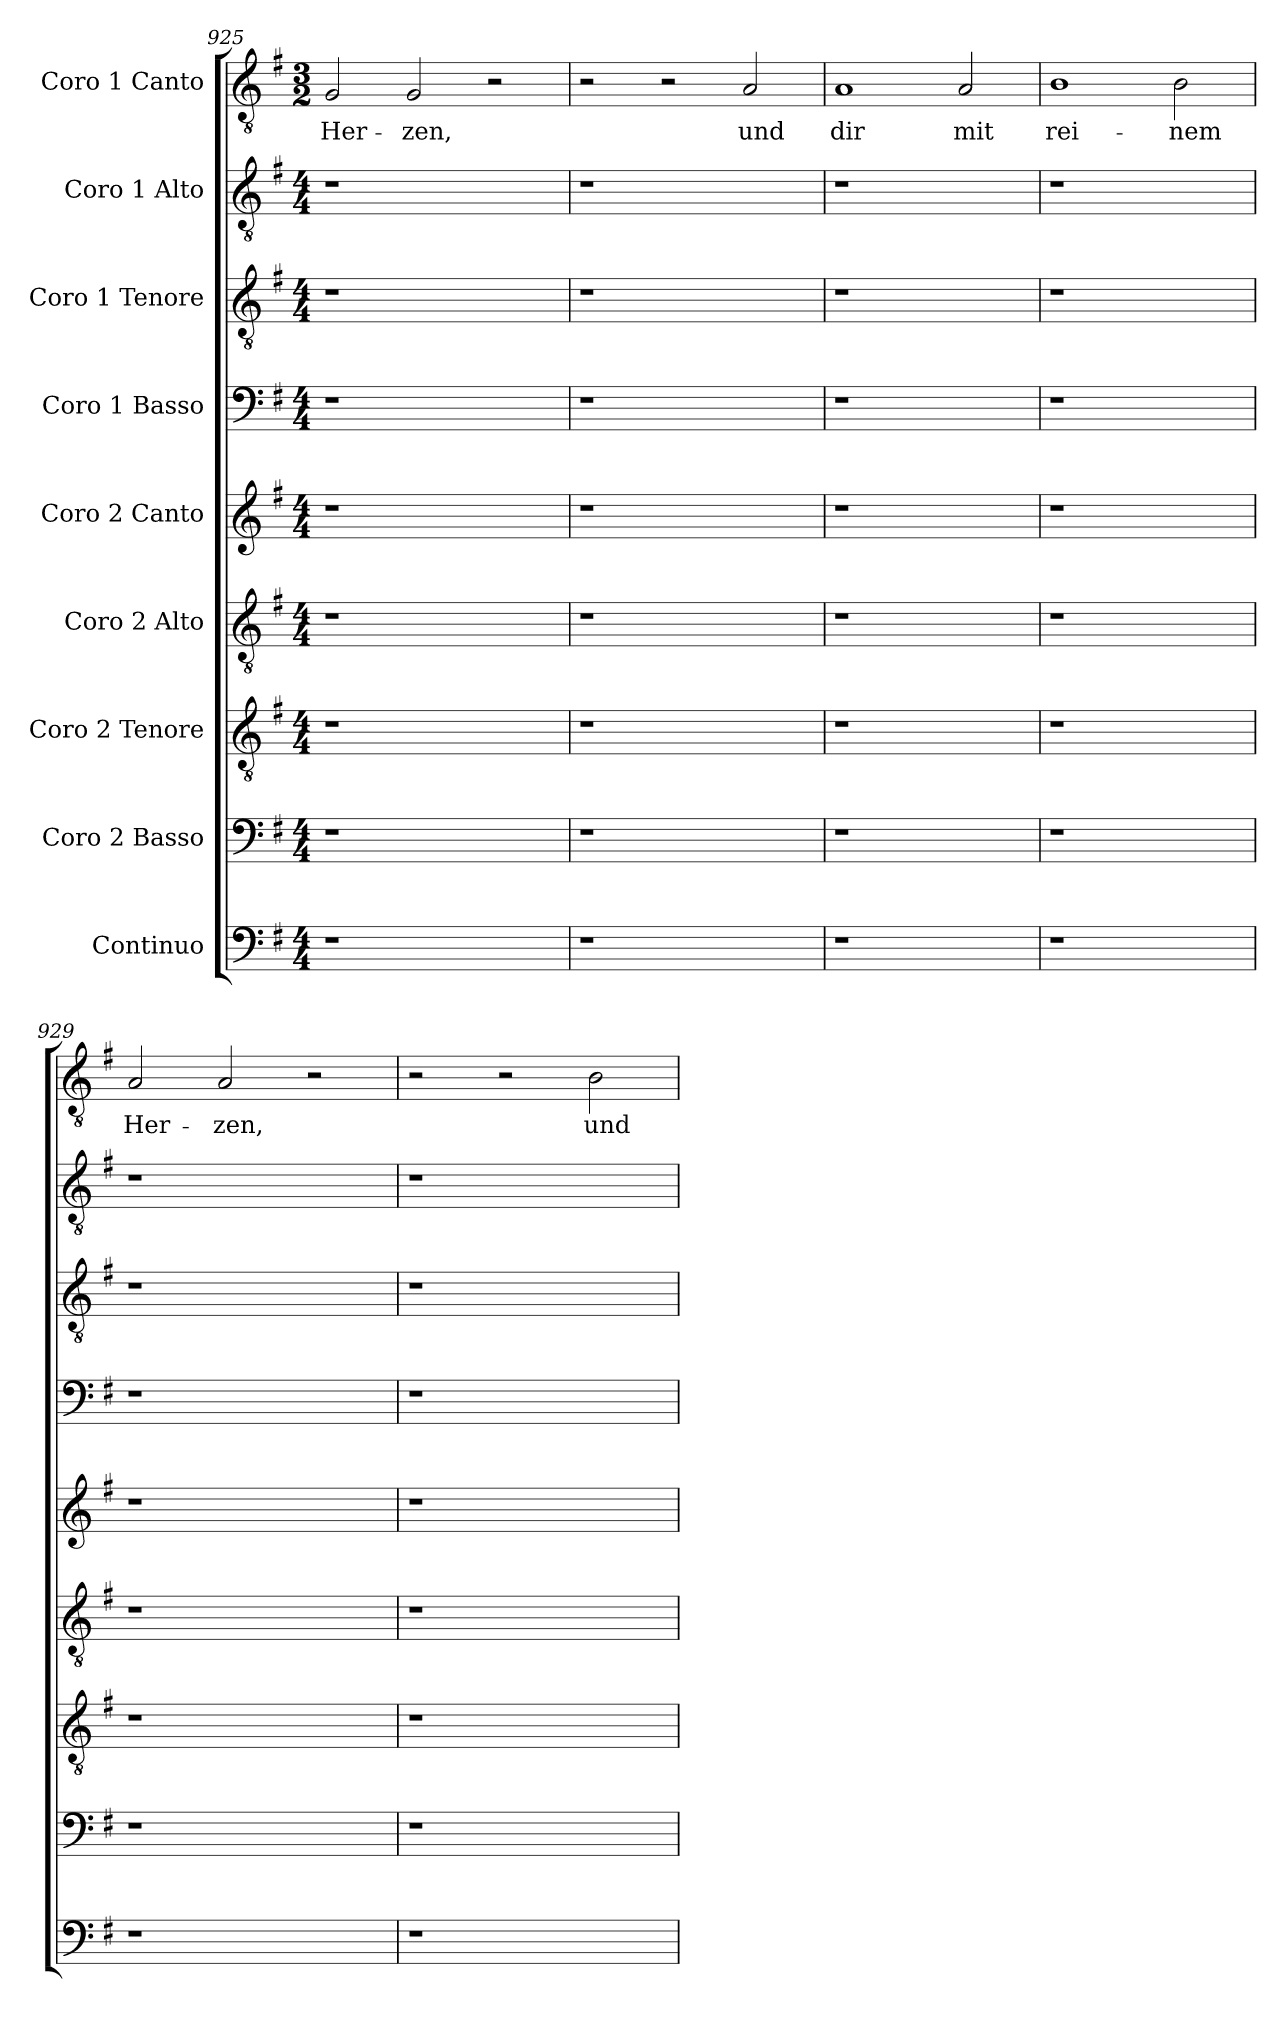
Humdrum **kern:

**kern	**kern	**kern	**kern	**kern	**kern	**kern	**kern	**kern	**text
*part9	*part8	*part7	*part6	*part5	*part4	*part3	*part2	*part1	*part1
*staff9	*staff8	*staff7	*staff6	*staff5	*staff4	*staff3	*staff2	*staff1	*staff1
*I"Continuo	*I"Coro 2  Basso	*I"Coro 2  Tenore	*I"Coro 2  Alto	*I"Coro 2  Canto	*I"Coro 1  Basso	*I"Coro 1  Tenore	*I"Coro 1  Alto	*I"Coro 1  Canto	*
*clefF4	*clefF4	*clefGv2	*clefGv2	*clefG2	*clefF4	*clefGv2	*clefGv2	*clefGv2	*
*k[f#]	*k[f#]	*k[f#]	*k[f#]	*k[f#]	*k[f#]	*k[f#]	*k[f#]	*k[f#]	*
*G:	*G:	*G:	*G:	*G:	*G:	*G:	*G:	*G:	*
*M4/4	*M4/4	*M4/4	*M4/4	*M4/4	*M4/4	*M4/4	*M4/4	*M3/2	*
=925	=925	=925	=925	=925	=925	=925	=925	=925	=925
!	!	!	!	!	!	!	!	!	!LO:LY:b:cj
1r	1r	1r	1r	1r	1r	1r	1r	2G/	Her-
!	!	!	!	!	!	!	!	!	!LO:LY:b:cj
.	.	.	.	.	.	.	.	2G/	-zen,
2ryy	2ryy	2ryy	2ryy	2ryy	2ryy	2ryy	2ryy	2r	.
=926	=926	=926	=926	=926	=926	=926	=926	=926	=926
1r	1r	1r	1r	1r	1r	1r	1r	2r	.
.	.	.	.	.	.	.	.	2r	.
!	!	!	!	!	!	!	!	!	!LO:LY:b:cj
2ryy	2ryy	2ryy	2ryy	2ryy	2ryy	2ryy	2ryy	2A/	und
=927	=927	=927	=927	=927	=927	=927	=927	=927	=927
!	!	!	!	!	!	!	!	!	!LO:LY:b:cj
1r	1r	1r	1r	1r	1r	1r	1r	1A	dir
!	!	!	!	!	!	!	!	!	!LO:LY:b:cj
2ryy	2ryy	2ryy	2ryy	2ryy	2ryy	2ryy	2ryy	2A/	mit
=928	=928	=928	=928	=928	=928	=928	=928	=928	=928
!	!	!	!	!	!	!	!	!	!LO:LY:b:cj
1r	1r	1r	1r	1r	1r	1r	1r	1B	rei-
!	!	!	!	!	!	!	!	!	!LO:LY:b:cj
2ryy	2ryy	2ryy	2ryy	2ryy	2ryy	2ryy	2ryy	2B\	-nem
=929	=929	=929	=929	=929	=929	=929	=929	=929	=929
!	!	!	!	!	!	!	!	!	!LO:LY:b:cj
1r	1r	1r	1r	1r	1r	1r	1r	2A/	Her-
!	!	!	!	!	!	!	!	!	!LO:LY:b:cj
.	.	.	.	.	.	.	.	2A/	-zen,
2ryy	2ryy	2ryy	2ryy	2ryy	2ryy	2ryy	2ryy	2r	.
!!LO:LB:g=z
=930	=930	=930	=930	=930	=930	=930	=930	=930	=930
1r	1r	1r	1r	1r	1r	1r	1r	2r	.
.	.	.	.	.	.	.	.	2r	.
!	!	!	!	!	!	!	!	!	!LO:LY:b:cj
2ryy	2ryy	2ryy	2ryy	2ryy	2ryy	2ryy	2ryy	2B\	und
=	=	=	=	=	=	=	=	=	=
*-	*-	*-	*-	*-	*-	*-	*-	*-	*-
